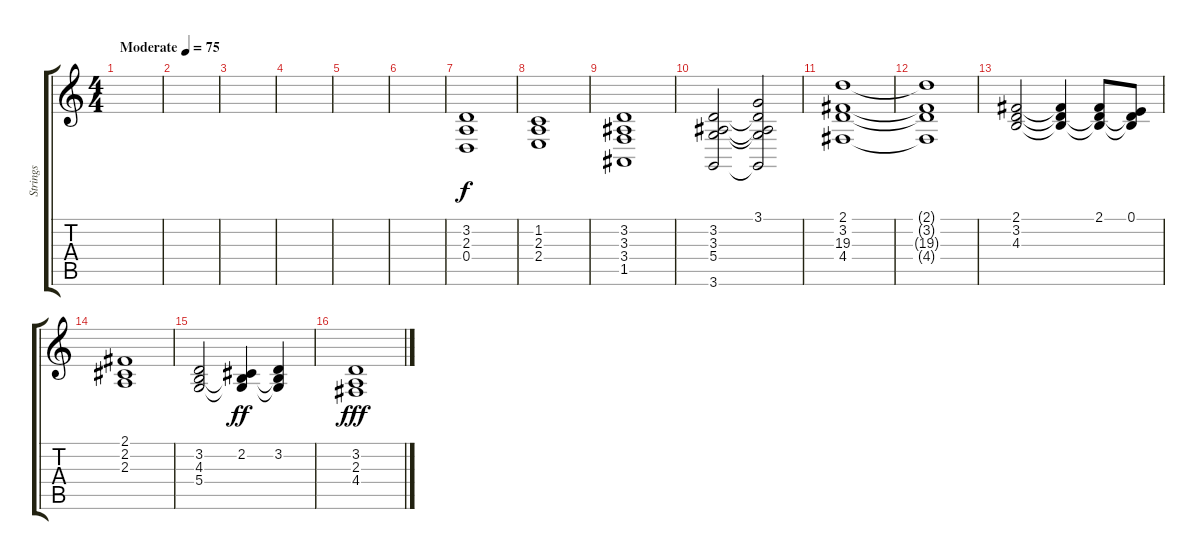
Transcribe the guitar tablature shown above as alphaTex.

\track ("Strings" "Strings") {instrument stringensemble2}
\staff {score tabs}
\tuning (E4 B3 G3 D3 A2 E2) {hide}
\ts (4 4)
\tempo (75 "Moderate")
\clef g2
\ks c
|
|
|
|
|
|
(3.2 2.3 0.4).1 |
(1.2 2.3 2.4).1 |
(3.2 3.3 3.4 1.5).1 |
(3.2 3.3 5.4 3.6).2 (3.1 3.2{t} 3.3{t} 5.4{t} 3.6{t}).2 |
(2.1 3.2 19.3 4.4).1 |
(2.1{t} 3.2{t} 19.3{t} 4.4{t}).1 |
(2.1 3.2 4.3).2 (2.1{t} 3.2{t} 4.3{t}).4 (2.1 3.2{t} 4.3{t}).8 (0.1 3.2{t} 4.3{t}).8 |
(2.1 2.2 2.3).1 |
(3.2 4.3 5.4).2 (2.2 4.3{t} 5.4{t}).4{dy ff} (3.2 4.3{t} 5.4{t}).4 |
(3.2 2.3 4.4).1{dy fff}
